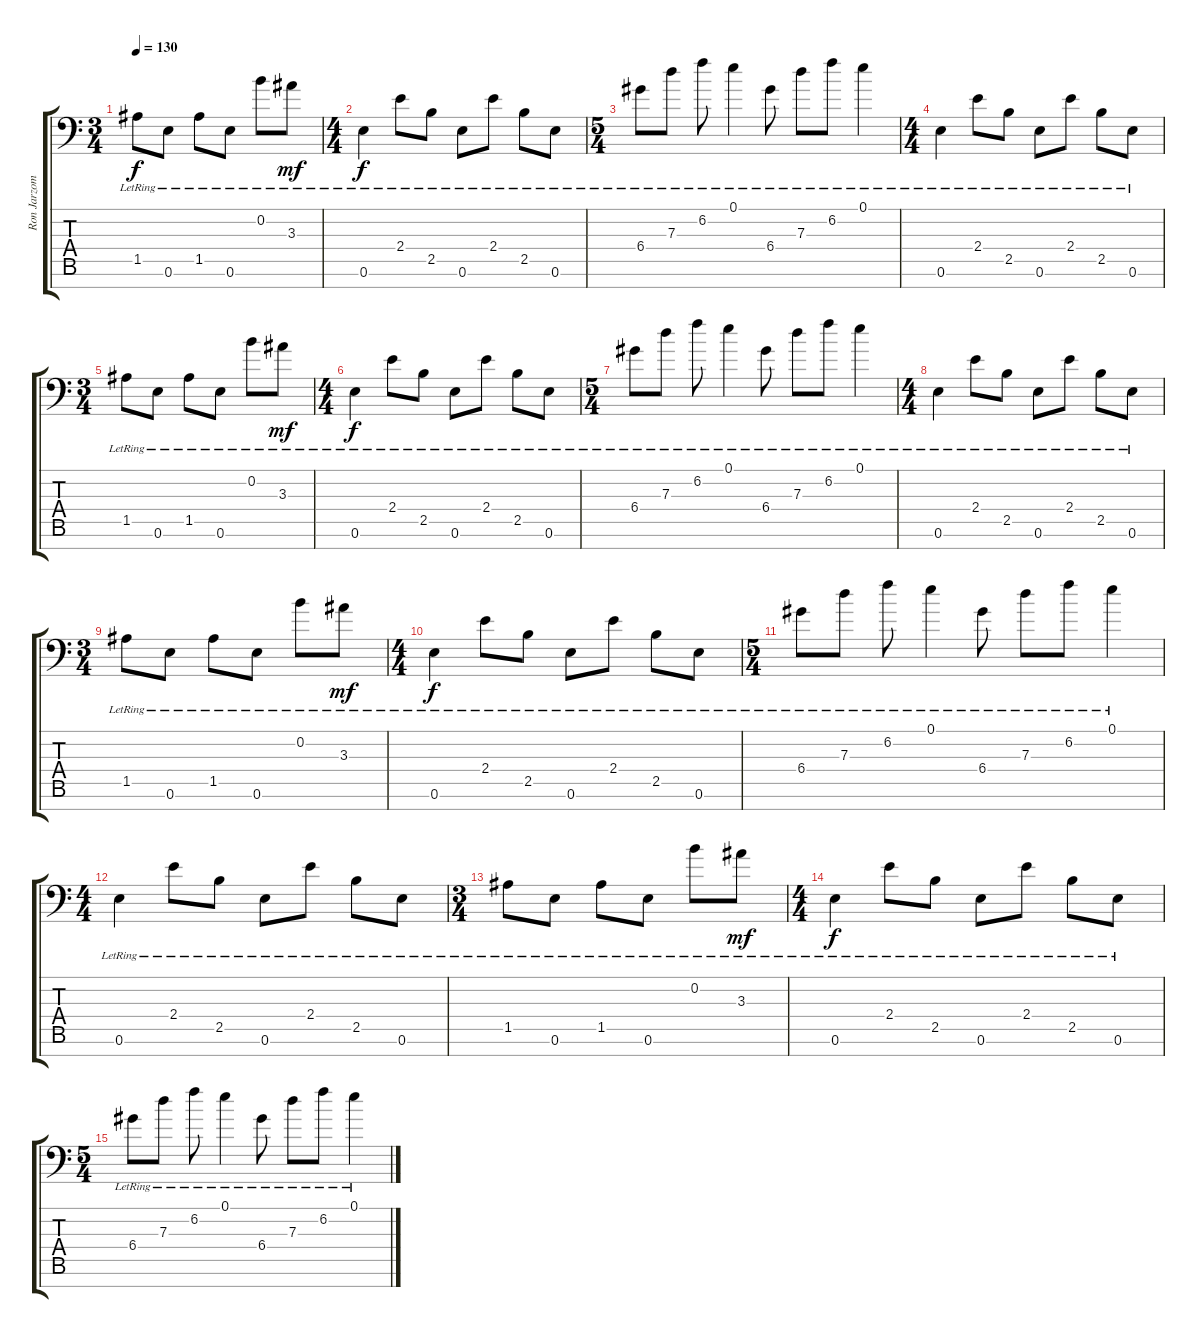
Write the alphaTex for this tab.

\track ("Ron Jarzombek Rhythm 2" "Ron Jarzom") {instrument acousticguitarsteel}
\staff {score tabs}
\tuning (E4 B3 G3 D3 A2 E2 A1) {hide}
\ts (3 4)
\tempo 130
\clef f4
\ks c
1.5{lr}.8{dy f} 0.6{lr}.8 1.5{lr}.8 0.6{lr}.8 0.2{lr}.8 3.3{lr}.8{dy mf} |
\ts (4 4)
0.6{lr}.4{dy f} 2.4{lr}.8 2.5{lr}.8 0.6{lr}.8 2.4{lr}.8 2.5{lr}.8 0.6{lr}.8 |
\ts (5 4)
6.4{lr}.8 7.3{lr}.8 6.2{lr}.8 0.1{lr}.4 6.4{lr}.8 7.3{lr}.8 6.2{lr}.8 0.1{lr}.4 |
\ts (4 4)
0.6{lr}.4 2.4{lr}.8 2.5{lr}.8 0.6{lr}.8 2.4{lr}.8 2.5{lr}.8 0.6{lr}.8 |
\ts (3 4)
1.5{lr}.8 0.6{lr}.8 1.5{lr}.8 0.6{lr}.8 0.2{lr}.8 3.3{lr}.8{dy mf} |
\ts (4 4)
0.6{lr}.4{dy f} 2.4{lr}.8 2.5{lr}.8 0.6{lr}.8 2.4{lr}.8 2.5{lr}.8 0.6{lr}.8 |
\ts (5 4)
6.4{lr}.8 7.3{lr}.8 6.2{lr}.8 0.1{lr}.4 6.4{lr}.8 7.3{lr}.8 6.2{lr}.8 0.1{lr}.4 |
\ts (4 4)
0.6{lr}.4 2.4{lr}.8 2.5{lr}.8 0.6{lr}.8 2.4{lr}.8 2.5{lr}.8 0.6{lr}.8 |
\ts (3 4)
1.5{lr}.8 0.6{lr}.8 1.5{lr}.8 0.6{lr}.8 0.2{lr}.8 3.3{lr}.8{dy mf} |
\ts (4 4)
0.6{lr}.4{dy f} 2.4{lr}.8 2.5{lr}.8 0.6{lr}.8 2.4{lr}.8 2.5{lr}.8 0.6{lr}.8 |
\ts (5 4)
6.4{lr}.8 7.3{lr}.8 6.2{lr}.8 0.1{lr}.4 6.4{lr}.8 7.3{lr}.8 6.2{lr}.8 0.1{lr}.4 |
\ts (4 4)
0.6{lr}.4 2.4{lr}.8 2.5{lr}.8 0.6{lr}.8 2.4{lr}.8 2.5{lr}.8 0.6{lr}.8 |
\ts (3 4)
1.5{lr}.8 0.6{lr}.8 1.5{lr}.8 0.6{lr}.8 0.2{lr}.8 3.3{lr}.8{dy mf} |
\ts (4 4)
0.6{lr}.4{dy f} 2.4{lr}.8 2.5{lr}.8 0.6{lr}.8 2.4{lr}.8 2.5{lr}.8 0.6{lr}.8 |
\ts (5 4)
6.4{lr}.8 7.3{lr}.8 6.2{lr}.8 0.1{lr}.4 6.4{lr}.8 7.3{lr}.8 6.2{lr}.8 0.1{lr}.4
